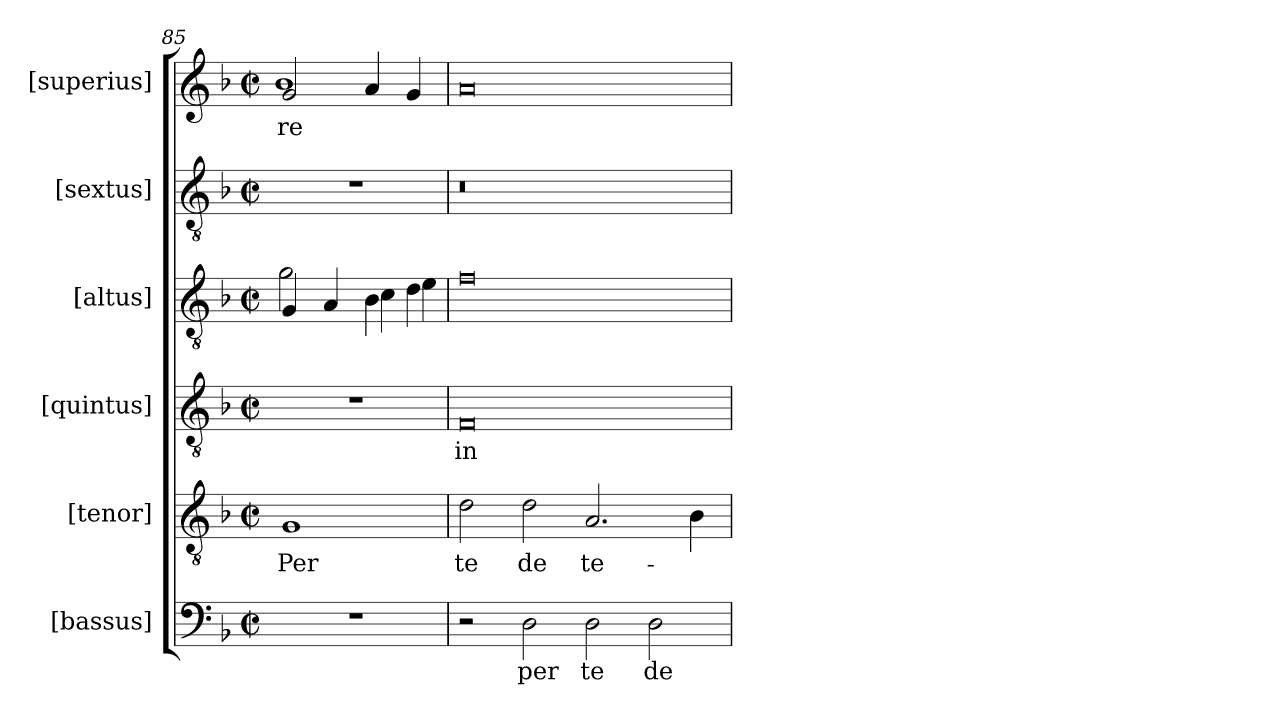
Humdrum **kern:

**kern	**text	**kern	**text	**kern	**text	**kern	**kern	**kern	**text
*part6	*part6	*part5	*part5	*part4	*part4	*part3	*part2	*part1	*part1
*staff6	*staff6	*staff5	*staff5	*staff4	*staff4	*staff3	*staff2	*staff1	*staff1
*I"[bassus]	*	*I"[tenor]	*	*I"[quintus]	*	*I"[altus]	*I"[sextus]	*I"[superius]	*
*I'[bassus]	*	*I'[tenor]	*	*I'[quintus]	*	*I'[altus]	*I'[sextus]	*I'[superius]	*
*clefF4	*	*clefGv2	*	*clefGv2	*	*clefGv2	*clefGv2	*clefG2	*
*k[b-]	*	*k[b-]	*	*k[b-]	*	*k[b-]	*k[b-]	*k[b-]	*
*F:	*	*F:	*	*F:	*	*F:	*F:	*F:	*
*M2/2	*	*M2/2	*	*M2/2	*	*M2/2	*M2/2	*M2/2	*
*met(c|)	*	*met(c|)	*	*met(c|)	*	*met(c|)	*met(c|)	*met(c|)	*
=85	=85	=85	=85	=85	=85	=85	=85	=85	=85
!	!	!	!LO:LY:b:cj	!	!	!	!	!	!LO:LY:b:cj
*	*	*	*	*	*	*^	*	*^	*
1r	.	1G	Per	1r	.	4G/	2g\	1r	2g/	1b-	-re
.	.	.	.	.	.	4A/	.	.	.	.	.
.	.	.	.	.	.	4B-\	4c\	.	4a/	.	.
.	.	.	.	.	.	4d\	4e\	.	4g/	.	.
*	*	*	*	*	*	*	*	*	*v	*v	*
!!LO:LB:g=z
=86	=86	=86	=86	=86	=86	=86	=86	=86	=86	=86
!	!	!	!LO:LY:b:cj	!	!LO:LY:b:cj	!	!	!	!	!
*	*	*	*	*	*	*v	*v	*	*	*
2r	.	2d\	te	0F	in-	0f	0r	0a	.
!	!LO:LY:b:cj	!	!LO:LY:b:cj	!	!	!	!	!	!
2D\	per	2d\	de	.	.	.	.	.	.
!	!LO:LY:b:cj	!	!LO:LY:b:cj	!	!	!	!	!	!
2D\	te	2.A/	te-	.	.	.	.	.	.
!	!LO:LY:b:cj	!	!	!	!	!	!	!	!
2D\	de	.	.	.	.	.	.	.	.
.	.	4B-\	.	.	.	.	.	.	.
=	=	=	=	=	=	=	=	=	=
*-	*-	*-	*-	*-	*-	*-	*-	*-	*-
